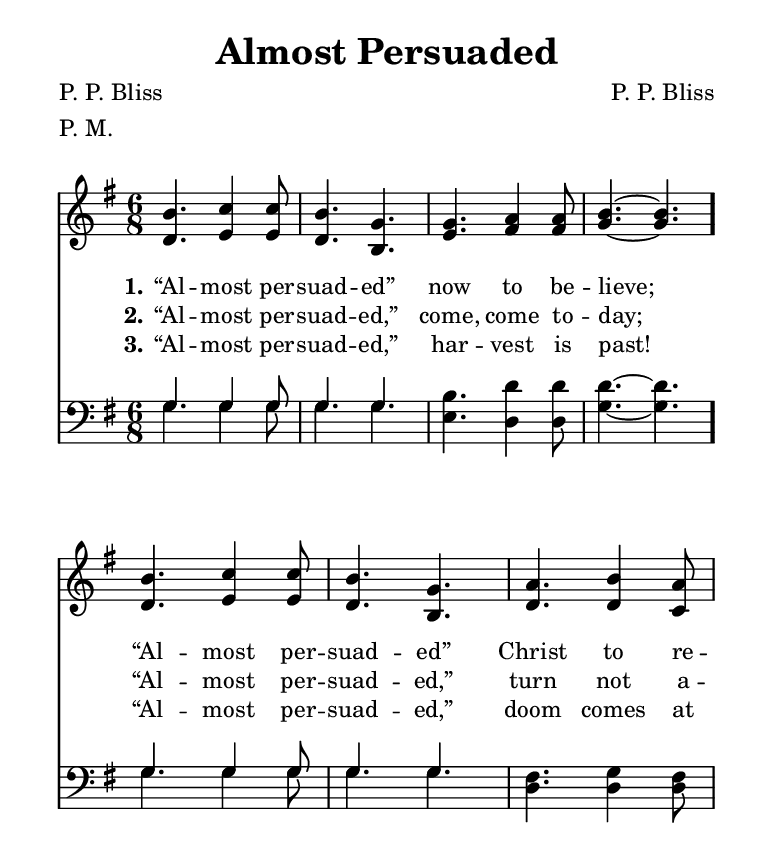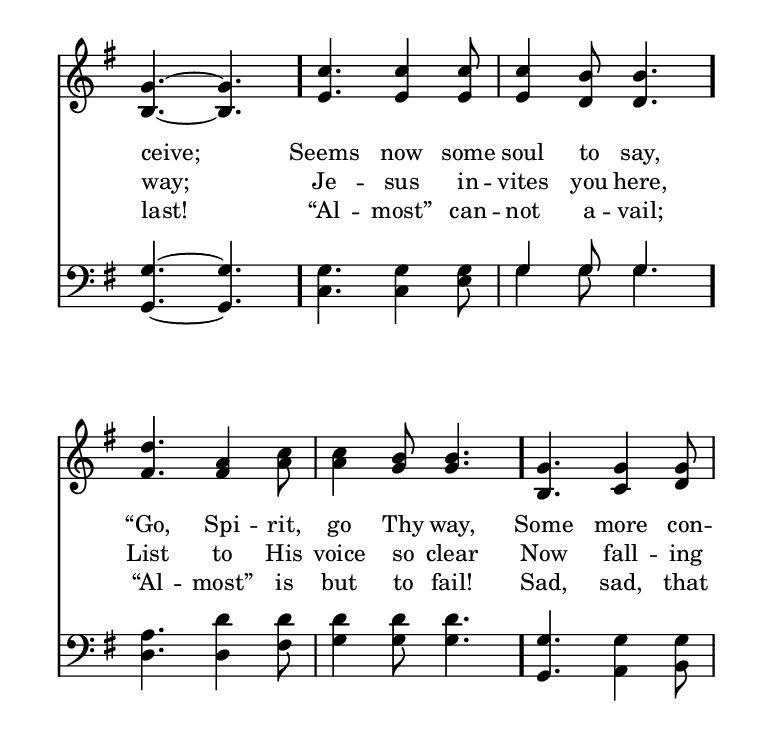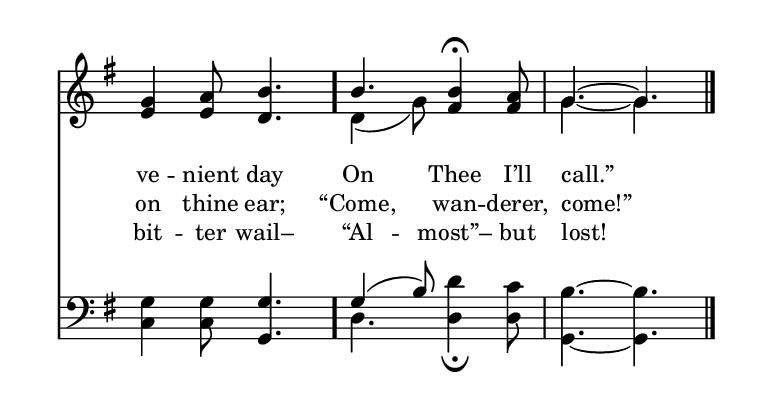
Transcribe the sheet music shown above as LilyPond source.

\include "common/global.ily"
\paper {
  \include "common/paper.ily"
  ragged-bottom = ##t
  ragged-last-bottom = ##t
  systems-per-page = #(cond (is-eogsized 3) (#t #f))
  system-system-spacing.padding = 9
}

\header{
  %gospel
  hymnnumber = "57"
  title = "Almost Persuaded"
  tunename = ""
  meter = "P. M."
  poet = "P. P. Bliss"
  composer = "P. P. Bliss"
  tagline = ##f
}

% for fermata in MIDI
ta = { \tempo 4=80 }
tb = { \tempo 4=40 }

patternAA = { c4.   c4 c8 | c4. c4. }
patternAB = { c4 c8 c4 c8 | c4. c4. }
patternAC = { c4. \tb c4 \ta c8 | c4. c4. }
patternBA = { c4. c4 c8 | c4 c8 c4. }

global = {
  \include "common/overrides.ily"
  \override Staff.TimeSignature.style = #'numbered
  \time 6/8
  \override Score.MetronomeMark.transparent = ##t % hide all fermata changes too
  \ta
  \key g \major
  \autoBeamOff
}

notesSoprano = {
\global
\relative c'' {

  \changePitch \patternAA { b c c | b g | g a a | b ~ b }
  \changePitch \patternAA { b c c | b g | a b a | g ~ g }
  \changePitch \patternBA { c c c | c b b }
  \changePitch \patternBA { d a c | c b b }
  \changePitch \patternBA { g g g | g a b }
  \changePitch \patternAC { b b \fermata a | g ~ g }

  \bar "|."

}
}

notesAlto = {
\global
\relative e' {

  \changePitch \patternAA { d e e | d b | e fis fis | g ~ g }
  \changePitch \patternAA { d e e | d b | d d c | b ~ b }
  \changePitch \patternBA { e e e | e d d }
  \changePitch \patternBA { fis fis a | a g g }
  \changePitch \patternBA { b, c d | e e d }
  \changePitch \patternAB { d( g) fis fis | g ~ g }

}
}

notesTenor = {
\global
\relative a {

  \changePitch \patternAA { g g g | g g | b d d | d ~ d }
  \changePitch \patternAA { g, g g | g g | fis g fis | g ~ g }
  \changePitch \patternBA { g g g | g g g }
  \changePitch \patternBA { a d d | d d d }
  \changePitch \patternBA { g, g g | g g g }
  \changePitch \patternAB { g( b) d c | b ~ b }

}
}

notesBass = {
\global
\relative f {

  \changePitch \patternAA { g g g | g g | e d d | g ~ g }
  \changePitch \patternAA { g g g | g g | d d d | g, ~ g }
  \changePitch \patternBA { c c e | g g g }
  \changePitch \patternBA { d d fis | g g g }
  \changePitch \patternBA { g, a b | c c g }
  \changePitch \patternAC { d' d_\fermata d | g, ~ g }

}
}

wordsA = \lyricmode {
\set stanza = "1."

“Al -- most per -- suad -- ed” now to be -- lieve; \bar "."
“Al -- most per -- suad -- ed” Christ to re -- ceive; \bar "."
Seems now some soul to say, \bar "."
“Go, Spi -- rit, go Thy way, \bar "."
Some more con -- ve -- nient day \bar "."
On Thee I’ll call.” \bar "."

}

wordsB = \lyricmode {
\set stanza = "2."

“Al -- most per -- suad -- ed,” come, come to -- day;
“Al -- most per -- suad -- ed,” turn not a -- way;
Je -- sus in -- vites you here,
List to His voice so clear
Now fall -- ing on thine ear;
“Come, wan -- derer, come!”

}

wordsC = \lyricmode {
\set stanza = "3."

“Al -- most per -- suad -- ed,” har -- vest is past!
“Al -- most per -- suad -- ed,” doom comes at last!
“Al -- most” can -- not a -- vail;
“Al -- most” is but to fail!
Sad, sad, that bit -- ter wail–
“Al -- most”– but lost!

}

\score {
  \context ChoirStaff <<
    \context Staff = upper <<
      \set Staff.autoBeaming = ##f
      \set ChoirStaff.systemStartDelimiter = #'SystemStartBar
      \set ChoirStaff.printPartCombineTexts = ##f
      \partcombine #'(2 . 9) \notesSoprano \notesAlto
      \context NullVoice = sopranos { \voiceOne << \notesSoprano >> }
      \context NullVoice = altos { \voiceTwo << \notesAlto >> }
      \context Lyrics = one   \lyricsto sopranos \wordsA
      \context Lyrics = two   \lyricsto sopranos \wordsB
      \context Lyrics = three \lyricsto sopranos \wordsC
    >>
    \context Staff = men <<
      \set Staff.autoBeaming = ##f
      \clef bass
      \set ChoirStaff.printPartCombineTexts = ##f
      \partcombine #'(2 . 9) \notesTenor \notesBass
      \context NullVoice = tenors { \voiceOne << \notesTenor >> }
      \context NullVoice = basses { \voiceTwo << \notesBass >> }
    >>
  >>
  \layout {
    \include "common/layout.ily"
  }
  \midi{
    \include "common/midi.ily"
  }
}

\version "2.19.49"  % necessary for upgrading to future LilyPond versions.

% vi:set et ts=2 sw=2 ai nocindent syntax=lilypond:
